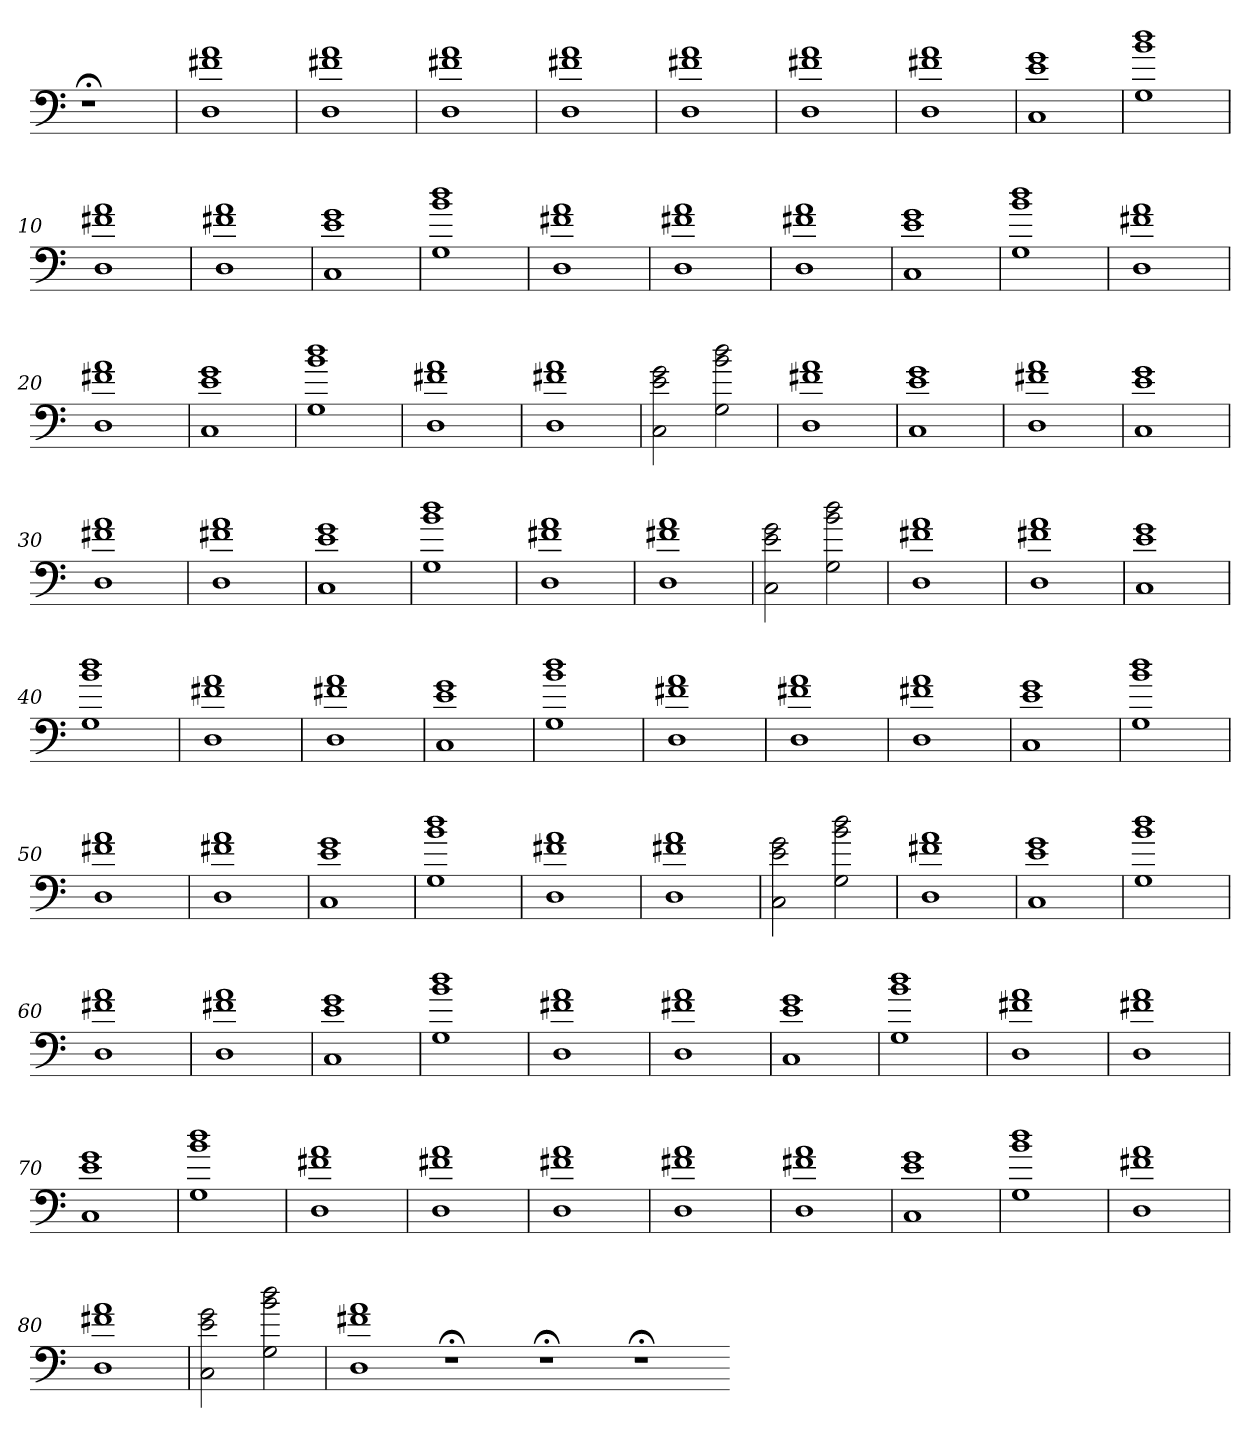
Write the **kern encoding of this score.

**kern
*part1
*staff1
=
1r;<
=1
1D 1f#X 1a
=2
1D 1f#X 1a
=3
1D 1f#X 1a
=4
1D 1f#X 1a
=5
1D 1f#X 1a
=6
1D 1f#X 1a
=7
1D 1f#X 1a
=8
1C 1e 1g
=9
1G 1b 1dd
=10
1D 1f#X 1a
=11
1D 1f#X 1a
=12
1C 1e 1g
=13
1G 1b 1dd
=14
1D 1f#X 1a
=15
1D 1f#X 1a
=16
1D 1f#X 1a
=17
1C 1e 1g
=18
1G 1b 1dd
=19
1D 1f#X 1a
=20
1D 1f#X 1a
=21
1C 1e 1g
=22
1G 1b 1dd
=23
1D 1f#X 1a
=24
1D 1f#X 1a
=25
2C 2e 2g
2G 2b 2dd
=26
1D 1f#X 1a
=27
1C 1e 1g
=28
1D 1f#X 1a
=29
1C 1e 1g
=30
1D 1f#X 1a
=31
1D 1f#X 1a
=32
1C 1e 1g
=33
1G 1b 1dd
=34
1D 1f#X 1a
=35
1D 1f#X 1a
=36
2C 2e 2g
2G 2b 2dd
=37
1D 1f#X 1a
=38
1D 1f#X 1a
=39
1C 1e 1g
=40
1G 1b 1dd
=41
1D 1f#X 1a
=42
1D 1f#X 1a
=43
1C 1e 1g
=44
1G 1b 1dd
=45
1D 1f#X 1a
=46
1D 1f#X 1a
=47
1D 1f#X 1a
=48
1C 1e 1g
=49
1G 1b 1dd
=50
1D 1f#X 1a
=51
1D 1f#X 1a
=52
1C 1e 1g
=53
1G 1b 1dd
=54
1D 1f#X 1a
=55
1D 1f#X 1a
=56
2C 2e 2g
2G 2b 2dd
=57
1D 1f#X 1a
=58
1C 1e 1g
=59
1G 1b 1dd
=60
1D 1f#X 1a
=61
1D 1f#X 1a
=62
1C 1e 1g
=63
1G 1b 1dd
=64
1D 1f#X 1a
=65
1D 1f#X 1a
=66
1C 1e 1g
=67
1G 1b 1dd
=68
1D 1f#X 1a
=69
1D 1f#X 1a
=70
1C 1e 1g
=71
1G 1b 1dd
=72
1D 1f#X 1a
=73
1D 1f#X 1a
=74
1D 1f#X 1a
=75
1D 1f#X 1a
=76
1D 1f#X 1a
=77
1C 1e 1g
=78
1G 1b 1dd
=79
1D 1f#X 1a
=80
1D 1f#X 1a
=81
2C 2e 2g
2G 2b 2dd
=82
1D 1f#X 1a
1r;<
1r;<
1r;<
=-
*-
